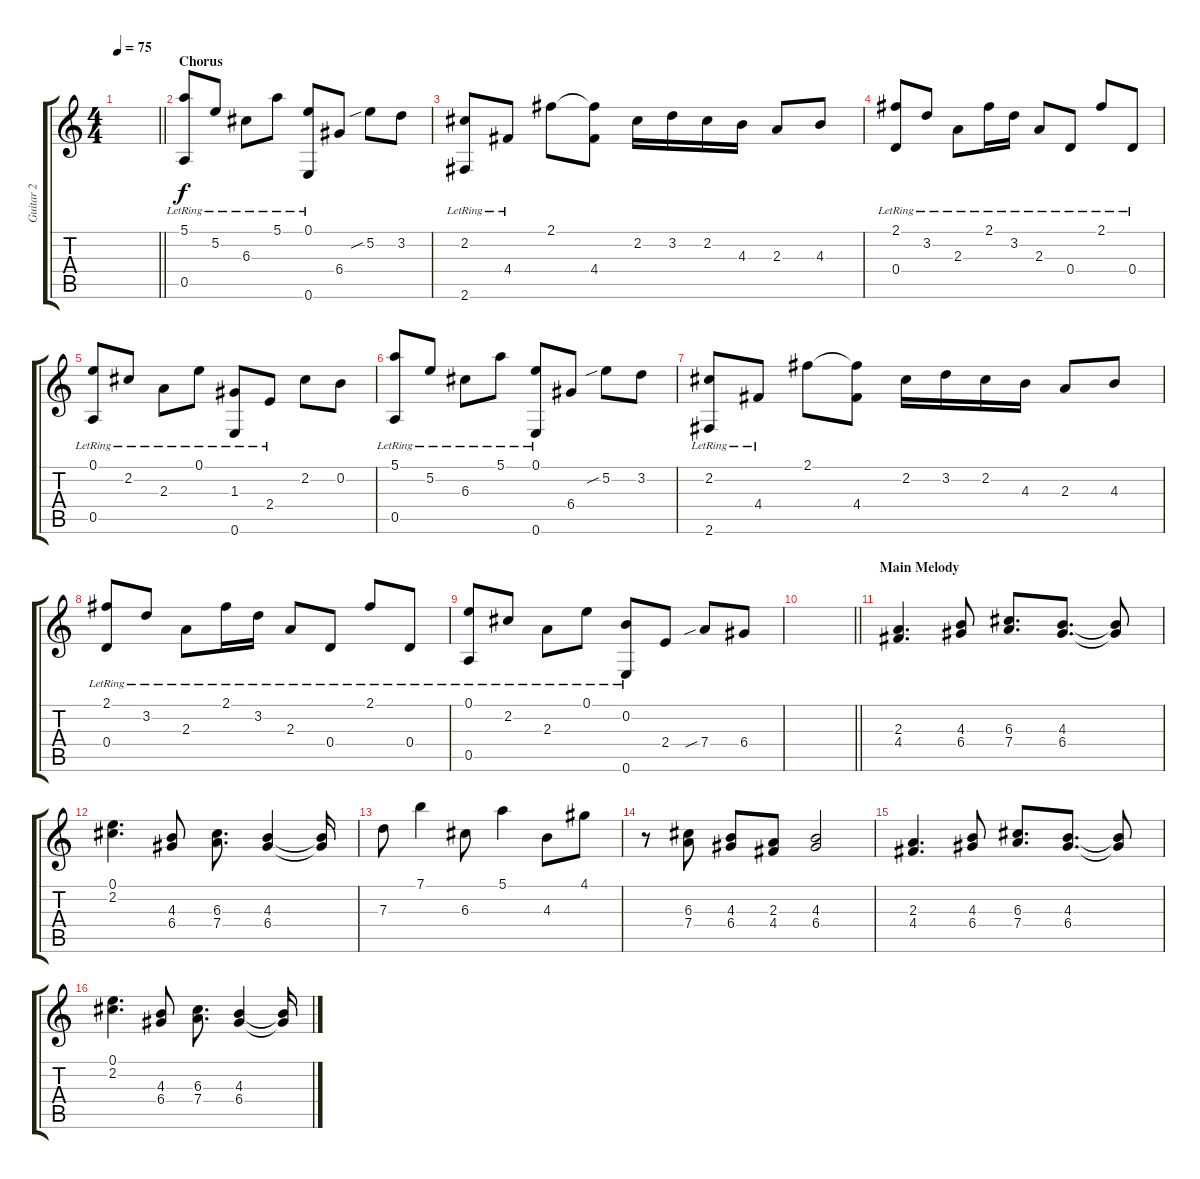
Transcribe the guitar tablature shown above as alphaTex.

\track ("Guitar 2" "Guitar 2") {instrument acousticguitarnylon}
\staff {score tabs}
\tuning (E4 B3 G3 D3 A2 E2) {hide}
\ts (4 4)
\tempo 75
\clef g2
\barLineRight lightlight
\ks c
|
\section ("" "Chorus")
(5.1{lr} 0.5{lr}).8 5.2{lr}.8 6.3{lr}.8 5.1{lr}.8 (0.1{lr} 0.6{lr}).8 6.4.8 5.2{sib}.8 3.2.8 |
(2.2{lr} 2.6{lr}).8 4.4{lr}.8 2.1.8 (2.1{t} 4.4).8 2.2.16 3.2.16 2.2.16 4.3.16 2.3.8 4.3.8 |
(2.1{lr} 0.4{lr}).8 3.2{lr}.8 2.3{lr}.8 2.1{lr}.16 3.2{lr}.16 2.3{lr}.8 0.4{lr}.8 2.1{lr}.8 0.4{lr}.8 |
(0.1{lr} 0.5{lr}).8 2.2{lr}.8 2.3{lr}.8 0.1{lr}.8 (1.3{lr} 0.6{lr}).8 2.4{lr}.8 2.2.8 0.2.8 |
(5.1{lr} 0.5{lr}).8 5.2{lr}.8 6.3{lr}.8 5.1{lr}.8 (0.1{lr} 0.6{lr}).8 6.4.8 5.2{sib}.8 3.2.8 |
(2.2{lr} 2.6{lr}).8 4.4{lr}.8 2.1.8 (2.1{t} 4.4).8 2.2.16 3.2.16 2.2.16 4.3.16 2.3.8 4.3.8 |
(2.1{lr} 0.4{lr}).8 3.2{lr}.8 2.3{lr}.8 2.1{lr}.16 3.2{lr}.16 2.3{lr}.8 0.4{lr}.8 2.1{lr}.8 0.4{lr}.8 |
(0.1{lr} 0.5{lr}).8 2.2{lr}.8 2.3{lr}.8 0.1{lr}.8 (0.2{lr} 0.6{lr}).8 2.4.8 7.4{sib}.8 6.4.8 |
\barLineRight lightlight
|
\section ("" "Main Melody")
(2.3 4.4).4{d} (4.3 6.4).8 (6.3 7.4).8{d} (4.3 6.4).8{d} (4.3{t} 6.4{t}).8 |
(0.1 2.2).4{d} (4.3 6.4).8 (6.3 7.4).8{d} (4.3 6.4).4 (4.3{t} 6.4{t}).16 |
7.3.8 7.1.4 6.3.8 5.1.4 4.3.8 4.1.8 |
r.8 (6.3 7.4).8 (4.3 6.4).8 (2.3 4.4).8 (4.3 6.4).2 |
(2.3 4.4).4{d} (4.3 6.4).8 (6.3 7.4).8{d} (4.3 6.4).8{d} (4.3{t} 6.4{t}).8 |
(0.1 2.2).4{d} (4.3 6.4).8 (6.3 7.4).8{d} (4.3 6.4).4 (4.3{t} 6.4{t}).16
